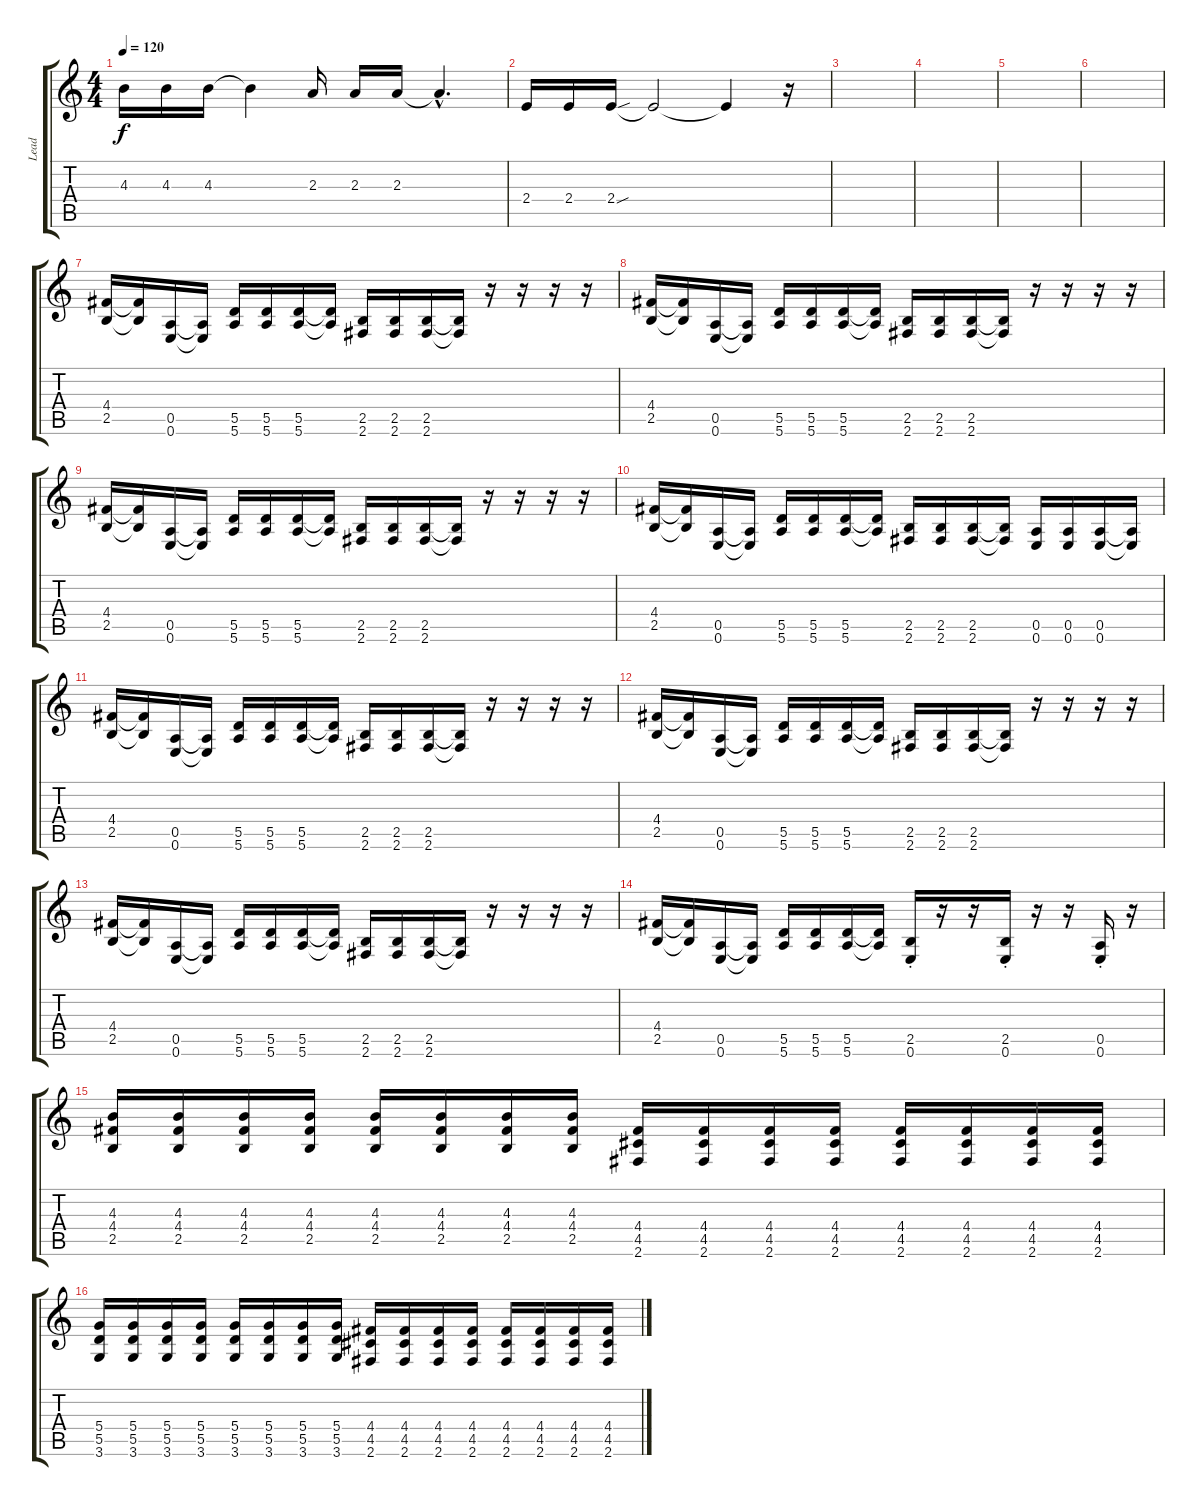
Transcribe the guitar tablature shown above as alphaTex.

\track ("Lead" "Lead") {instrument distortionguitar}
\staff {score tabs}
\tuning (E4 B3 G3 D3 A2 E2) {hide}
\ts (4 4)
\tempo 120
\clef g2
\ks c
4.3.16{dy f} 4.3.16 4.3.16 4.3{t}.4 2.3.16 2.3.16 2.3.16 2.3{hac t}.4{d} |
2.4.16 2.4.16 2.4{sou}.16 2.4{t}.2 2.4{t}.4 r.16 |
|
|
|
|
(4.4 2.5).16 (4.4{t} 2.5{t}).16 (0.5 0.6).16 (0.5{t} 0.6{t}).16 (5.5 5.6).16 (5.5 5.6).16 (5.5 5.6).16 (5.5{t} 5.6{t}).16 (2.5 2.6).16 (2.5 2.6).16 (2.5 2.6).16 (2.5{t} 2.6{t}).16 r.16 r.16 r.16 r.16 |
(4.4 2.5).16 (4.4{t} 2.5{t}).16 (0.5 0.6).16 (0.5{t} 0.6{t}).16 (5.5 5.6).16 (5.5 5.6).16 (5.5 5.6).16 (5.5{t} 5.6{t}).16 (2.5 2.6).16 (2.5 2.6).16 (2.5 2.6).16 (2.5{t} 2.6{t}).16 r.16 r.16 r.16 r.16 |
(4.4 2.5).16 (4.4{t} 2.5{t}).16 (0.5 0.6).16 (0.5{t} 0.6{t}).16 (5.5 5.6).16 (5.5 5.6).16 (5.5 5.6).16 (5.5{t} 5.6{t}).16 (2.5 2.6).16 (2.5 2.6).16 (2.5 2.6).16 (2.5{t} 2.6{t}).16 r.16 r.16 r.16 r.16 |
(4.4 2.5).16 (4.4{t} 2.5{t}).16 (0.5 0.6).16 (0.5{t} 0.6{t}).16 (5.5 5.6).16 (5.5 5.6).16 (5.5 5.6).16 (5.5{t} 5.6{t}).16 (2.5 2.6).16 (2.5 2.6).16 (2.5 2.6).16 (2.5{t} 2.6{t}).16 (0.5 0.6).16 (0.5 0.6).16 (0.5 0.6).16 (0.5{t} 0.6{t}).16 |
(4.4 2.5).16 (4.4{t} 2.5{t}).16 (0.5 0.6).16 (0.5{t} 0.6{t}).16 (5.5 5.6).16 (5.5 5.6).16 (5.5 5.6).16 (5.5{t} 5.6{t}).16 (2.5 2.6).16 (2.5 2.6).16 (2.5 2.6).16 (2.5{t} 2.6{t}).16 r.16 r.16 r.16 r.16 |
(4.4 2.5).16 (4.4{t} 2.5{t}).16 (0.5 0.6).16 (0.5{t} 0.6{t}).16 (5.5 5.6).16 (5.5 5.6).16 (5.5 5.6).16 (5.5{t} 5.6{t}).16 (2.5 2.6).16 (2.5 2.6).16 (2.5 2.6).16 (2.5{t} 2.6{t}).16 r.16 r.16 r.16 r.16 |
(4.4 2.5).16 (4.4{t} 2.5{t}).16 (0.5 0.6).16 (0.5{t} 0.6{t}).16 (5.5 5.6).16 (5.5 5.6).16 (5.5 5.6).16 (5.5{t} 5.6{t}).16 (2.5 2.6).16 (2.5 2.6).16 (2.5 2.6).16 (2.5{t} 2.6{t}).16 r.16 r.16 r.16 r.16 |
(4.4 2.5).16 (4.4{t} 2.5{t}).16 (0.5 0.6).16 (0.5{t} 0.6{t}).16 (5.5 5.6).16 (5.5 5.6).16 (5.5 5.6).16 (5.5{t} 5.6{t}).16 (2.5{st} 0.6{st}).16 r.16 r.16 (2.5{st} 0.6{st}).16 r.16 r.16 (0.5{st} 0.6{st}).16 r.16 |
(4.3 4.4 2.5).16 (4.3 4.4 2.5).16 (4.3 4.4 2.5).16 (4.3 4.4 2.5).16 (4.3 4.4 2.5).16 (4.3 4.4 2.5).16 (4.3 4.4 2.5).16 (4.3 4.4 2.5).16 (4.4 4.5 2.6).16 (4.4 4.5 2.6).16 (4.4 4.5 2.6).16 (4.4 4.5 2.6).16 (4.4 4.5 2.6).16 (4.4 4.5 2.6).16 (4.4 4.5 2.6).16 (4.4 4.5 2.6).16 |
(5.4 5.5 3.6).16 (5.4 5.5 3.6).16 (5.4 5.5 3.6).16 (5.4 5.5 3.6).16 (5.4 5.5 3.6).16 (5.4 5.5 3.6).16 (5.4 5.5 3.6).16 (5.4 5.5 3.6).16 (4.4 4.5 2.6).16 (4.4 4.5 2.6).16 (4.4 4.5 2.6).16 (4.4 4.5 2.6).16 (4.4 4.5 2.6).16 (4.4 4.5 2.6).16 (4.4 4.5 2.6).16 (4.4 4.5 2.6).16
